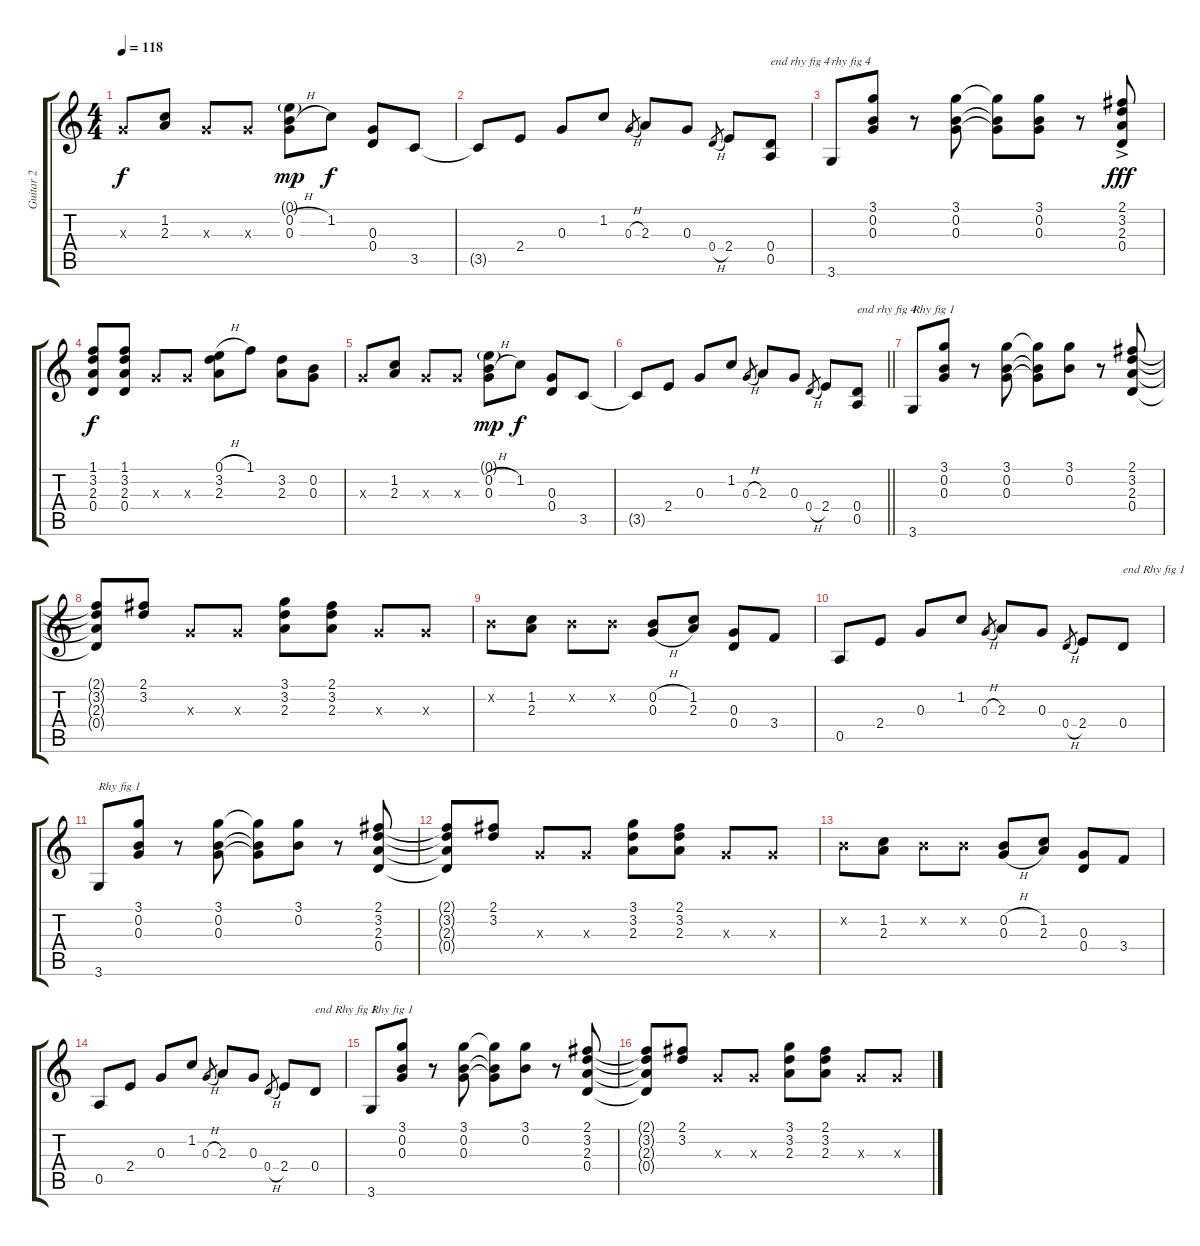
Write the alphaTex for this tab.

\track ("Guitar 2" "Guitar 2") {instrument electricguitarclean}
\staff {score tabs}
\tuning (E4 B3 G3 D3 A2 E2) {hide}
\ts (4 4)
\tempo 118
\clef g2
\ks c
0.3{x}.8{dy f} (1.2 2.3).8 0.3{x}.8 0.3{x}.8 (0.1{g} 0.2{h} 0.3).8{dy mp} 1.2.8{dy f} (0.3 0.4).8 3.5.8 |
3.5{t}.8 2.4.8 0.3.8 1.2.8 0.3{h}.8{gr} 2.3.8 0.3.8 0.4{h}.8{gr} 2.4.8 (0.4 0.5).8{txt "end rhy fig 4"} |
3.6.8{txt "rhy fig 4"} (3.1 0.2 0.3).8 r.8 (3.1 0.2 0.3).8 (3.1{t} 0.2{t} 0.3{t}).8 (3.1 0.2 0.3).8 r.8 (2.1{ac} 3.2{ac} 2.3{ac} 0.4{ac}).8{dy fff} |
(1.1 3.2 2.3 0.4).8{dy f} (1.1 3.2 2.3 0.4).8 0.3{x}.8 0.3{x}.8 (0.1{h} 3.2 2.3).8 1.1.8 (3.2 2.3).8 (0.2 0.3).8 |
0.3{x}.8 (1.2 2.3).8 0.3{x}.8 0.3{x}.8 (0.1{g} 0.2{h} 0.3).8{dy mp} 1.2.8{dy f} (0.3 0.4).8 3.5.8 |
\barLineRight lightlight
3.5{t}.8 2.4.8 0.3.8 1.2.8 0.3{h}.8{gr} 2.3.8 0.3.8 0.4{h}.8{gr} 2.4.8 (0.4 0.5).8{txt "end rhy fig 4"} |
3.6.8{txt "Rhy fig 1"} (3.1 0.2 0.3).8 r.8 (3.1 0.2 0.3).8 (3.1{t} 0.2{t} 0.3{t}).8 (3.1 0.2).8 r.8 (2.1 3.2 2.3 0.4).8 |
(2.1{t} 3.2{t} 2.3{t} 0.4{t}).8 (2.1 3.2).8 0.3{x}.8 0.3{x}.8 (3.1 3.2 2.3).8 (2.1 3.2 2.3).8 0.3{x}.8 0.3{x}.8 |
0.2{x}.8 (1.2 2.3).8 0.2{x}.8 0.2{x}.8 (0.2{h} 0.3{h}).8 (1.2 2.3).8 (0.3 0.4).8 3.4.8 |
0.5.8 2.4.8 0.3.8 1.2.8 0.3{h}.8{gr} 2.3.8 0.3.8 0.4{h}.8{gr} 2.4.8 0.4.8{txt "end Rhy fig 1"} |
3.6.8{txt "Rhy fig 1"} (3.1 0.2 0.3).8 r.8 (3.1 0.2 0.3).8 (3.1{t} 0.2{t} 0.3{t}).8 (3.1 0.2).8 r.8 (2.1 3.2 2.3 0.4).8 |
(2.1{t} 3.2{t} 2.3{t} 0.4{t}).8 (2.1 3.2).8 0.3{x}.8 0.3{x}.8 (3.1 3.2 2.3).8 (2.1 3.2 2.3).8 0.3{x}.8 0.3{x}.8 |
0.2{x}.8 (1.2 2.3).8 0.2{x}.8 0.2{x}.8 (0.2{h} 0.3{h}).8 (1.2 2.3).8 (0.3 0.4).8 3.4.8 |
0.5.8 2.4.8 0.3.8 1.2.8 0.3{h}.8{gr} 2.3.8 0.3.8 0.4{h}.8{gr} 2.4.8 0.4.8{txt "end Rhy fig 1"} |
3.6.8{txt "Rhy fig 1"} (3.1 0.2 0.3).8 r.8 (3.1 0.2 0.3).8 (3.1{t} 0.2{t} 0.3{t}).8 (3.1 0.2).8 r.8 (2.1 3.2 2.3 0.4).8 |
(2.1{t} 3.2{t} 2.3{t} 0.4{t}).8 (2.1 3.2).8 0.3{x}.8 0.3{x}.8 (3.1 3.2 2.3).8 (2.1 3.2 2.3).8 0.3{x}.8 0.3{x}.8
